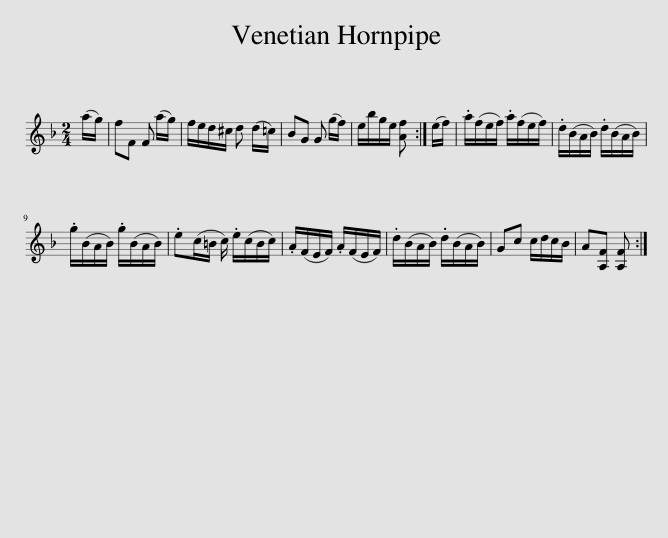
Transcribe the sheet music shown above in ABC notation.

X:1
L:1/8
M:2/4
I:linebreak $
K:F
V:1 treble
V:1
 (a/g/) | fF F (a/g/) | f/e/d/^c/ d (d/=c/) | BG G (g/f/) | e/b/g/e/ [Af] :| %5
 (e/f/) | .a/(f/e/f/) .a/(f/e/f/) | .d/(B/A/B/) .d/(B/A/B/) |$ .g/(B/A/B/) .g/(B/A/B/) | .e(c/=B/ c/) .e/(c/B/c/) | %10
 .A/(F/E/F/) .A/(F/E/F/) | .d/(B/A/B/) .d/(B/A/B/) | Gc c/d/c/B/ | A[A,F] [A,F] :| %14
